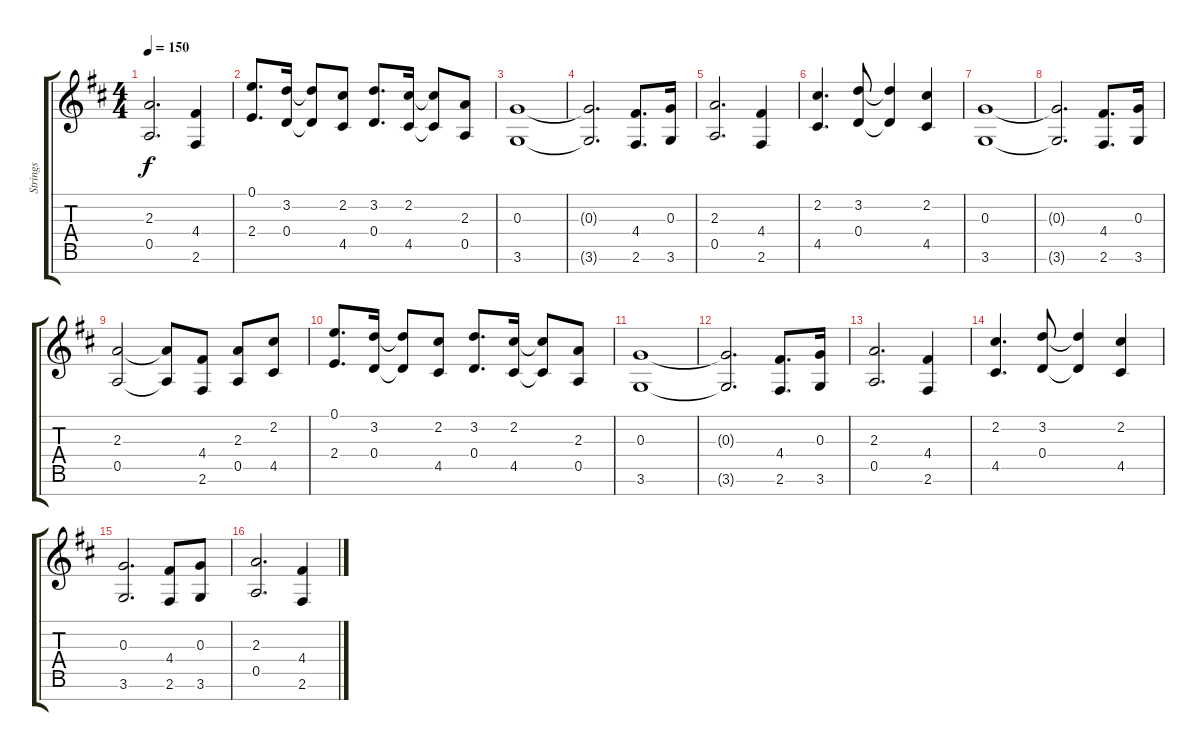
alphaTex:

\track ("Strings" "Strings") {instrument stringensemble1}
\staff {score tabs}
\tuning (E5 B4 G4 D4 A3 E3 B2) {hide}
\ts (4 4)
\tempo 150
\clef g2
\ks d
(2.3 0.5).2{d dy f} (4.4 2.6).4 |
(0.1 2.4).8{d} (3.2 0.4).16 (3.2{t} 0.4{t}).8 (2.2 4.5).8 (3.2 0.4).8{d} (2.2 4.5).16 (2.2{t} 4.5{t}).8 (2.3 0.5).8 |
(0.3 3.6).1 |
(0.3{t} 3.6{t}).2{d} (4.4 2.6).8{d} (0.3 3.6).16 |
(2.3 0.5).2{d} (4.4 2.6).4 |
(2.2 4.5).4{d} (3.2 0.4).8 (3.2{t} 0.4{t}).4 (2.2 4.5).4 |
(0.3 3.6).1 |
(0.3{t} 3.6{t}).2{d} (4.4 2.6).8{d} (0.3 3.6).16 |
(2.3 0.5).2 (2.3{t} 0.5{t}).8 (4.4 2.6).8 (2.3 0.5).8 (2.2 4.5).8 |
(0.1 2.4).8{d} (3.2 0.4).16 (3.2{t} 0.4{t}).8 (2.2 4.5).8 (3.2 0.4).8{d} (2.2 4.5).16 (2.2{t} 4.5{t}).8 (2.3 0.5).8 |
(0.3 3.6).1 |
(0.3{t} 3.6{t}).2{d} (4.4 2.6).8{d} (0.3 3.6).16 |
(2.3 0.5).2{d} (4.4 2.6).4 |
(2.2 4.5).4{d} (3.2 0.4).8 (3.2{t} 0.4{t}).4 (2.2 4.5).4 |
(0.3 3.6).2{d} (4.4 2.6).8 (0.3 3.6).8 |
(2.3 0.5).2{d} (4.4 2.6).4
